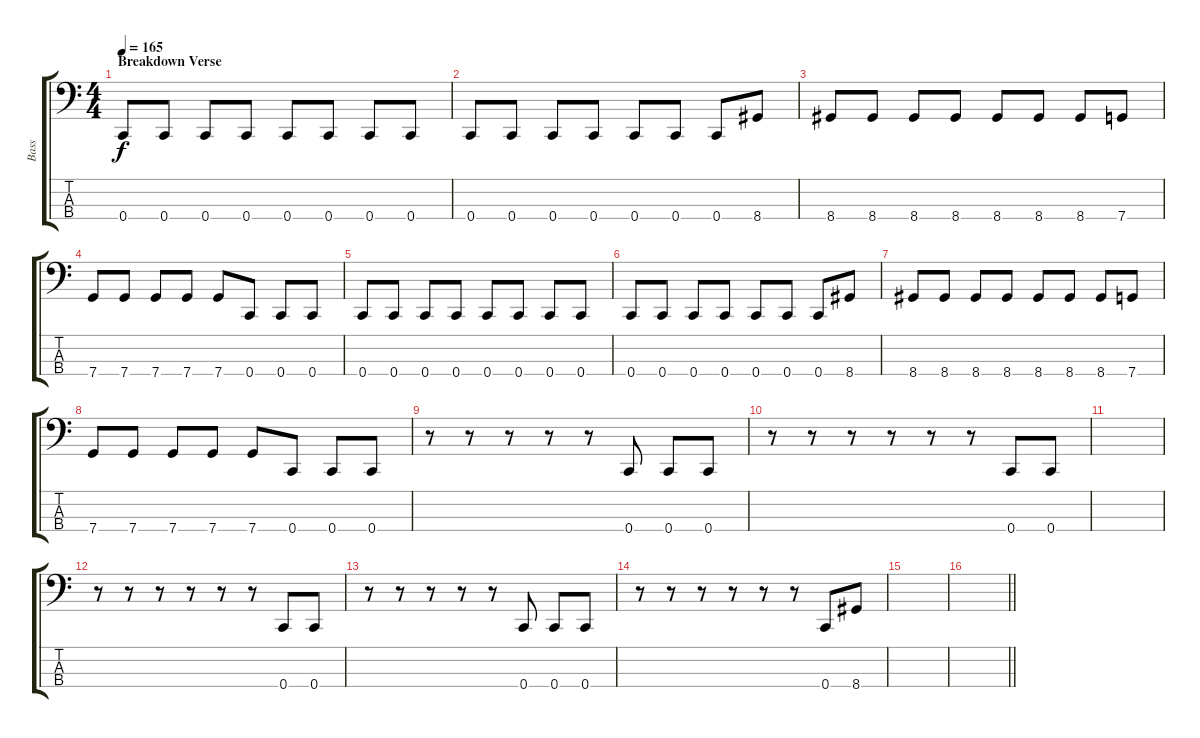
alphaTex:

\track ("Bass" "Bass") {instrument electricbassfinger}
\staff {score tabs}
\tuning (F2 C2 G1 C1) {hide}
\ts (4 4)
\section ("" "Breakdown Verse")
\tempo 165
\clef f4
\ks c
0.4.8{dy f} 0.4.8 0.4.8 0.4.8 0.4.8 0.4.8 0.4.8 0.4.8 |
0.4.8 0.4.8 0.4.8 0.4.8 0.4.8 0.4.8 0.4.8 8.4.8 |
8.4.8 8.4.8 8.4.8 8.4.8 8.4.8 8.4.8 8.4.8 7.4.8 |
7.4.8 7.4.8 7.4.8 7.4.8 7.4.8 0.4.8 0.4.8 0.4.8 |
0.4.8 0.4.8 0.4.8 0.4.8 0.4.8 0.4.8 0.4.8 0.4.8 |
0.4.8 0.4.8 0.4.8 0.4.8 0.4.8 0.4.8 0.4.8 8.4.8 |
8.4.8 8.4.8 8.4.8 8.4.8 8.4.8 8.4.8 8.4.8 7.4.8 |
7.4.8 7.4.8 7.4.8 7.4.8 7.4.8 0.4.8 0.4.8 0.4.8 |
r.8 r.8 r.8 r.8 r.8 0.4.8 0.4.8 0.4.8 |
r.8 r.8 r.8 r.8 r.8 r.8 0.4.8 0.4.8 |
|
r.8 r.8 r.8 r.8 r.8 r.8 0.4.8 0.4.8 |
r.8 r.8 r.8 r.8 r.8 0.4.8 0.4.8 0.4.8 |
r.8 r.8 r.8 r.8 r.8 r.8 0.4.8 8.4.8 |
|
\barLineRight lightlight
